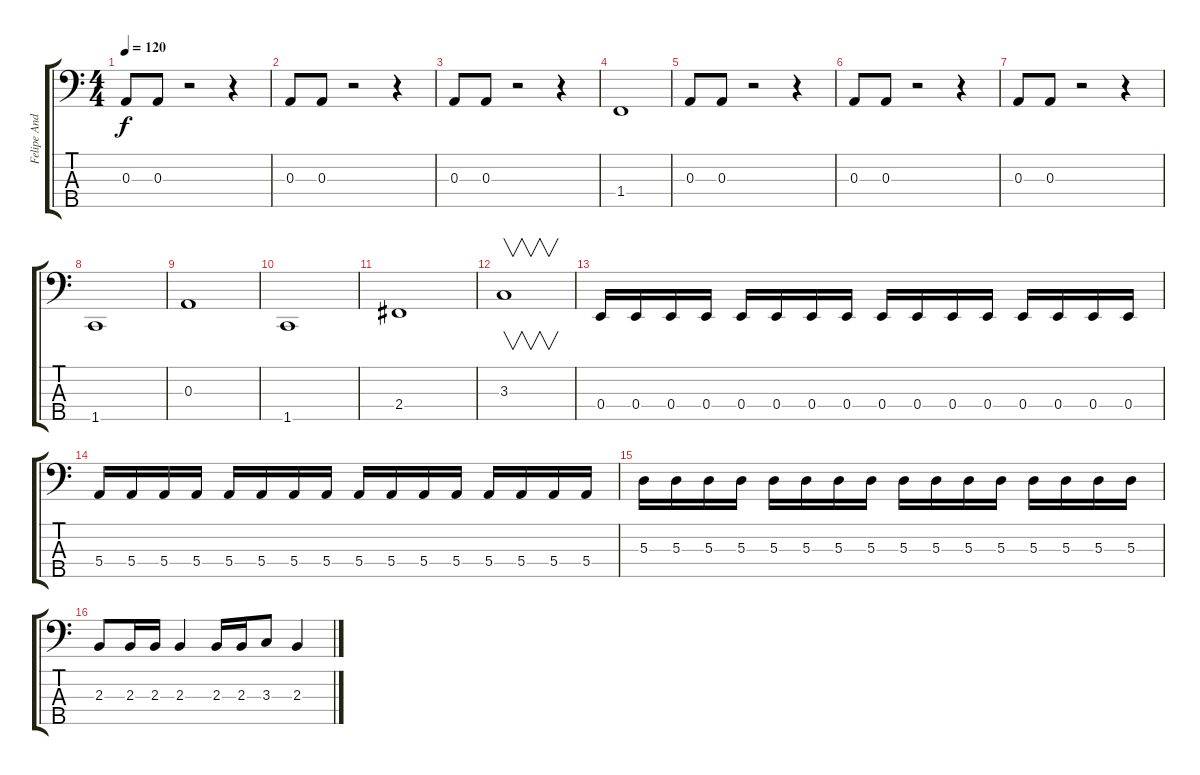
\track ("Felipe Andreolli" "Felipe And") {instrument electricbassfinger}
\staff {score tabs}
\tuning (G2 D2 A1 E1 B0) {hide}
\ts (4 4)
\tempo 120
\clef f4
\ks c
0.3.8{dy f instrument electricbassfinger} 0.3.8 r.2 r.4 |
0.3.8 0.3.8 r.2 r.4 |
0.3.8 0.3.8 r.2 r.4 |
1.4.1 |
0.3.8 0.3.8 r.2 r.4 |
0.3.8 0.3.8 r.2 r.4 |
0.3.8 0.3.8 r.2 r.4 |
1.5.1 |
0.3.1 |
1.5.1 |
2.4.1 |
3.3.1{v} |
0.4.16 0.4.16 0.4.16 0.4.16 0.4.16 0.4.16 0.4.16 0.4.16 0.4.16 0.4.16 0.4.16 0.4.16 0.4.16 0.4.16 0.4.16 0.4.16 |
5.4.16 5.4.16 5.4.16 5.4.16 5.4.16 5.4.16 5.4.16 5.4.16 5.4.16 5.4.16 5.4.16 5.4.16 5.4.16 5.4.16 5.4.16 5.4.16 |
5.3.16 5.3.16 5.3.16 5.3.16 5.3.16 5.3.16 5.3.16 5.3.16 5.3.16 5.3.16 5.3.16 5.3.16 5.3.16 5.3.16 5.3.16 5.3.16 |
2.3.8 2.3.16 2.3.16 2.3.4 2.3.16 2.3.16 3.3.8 2.3.4
